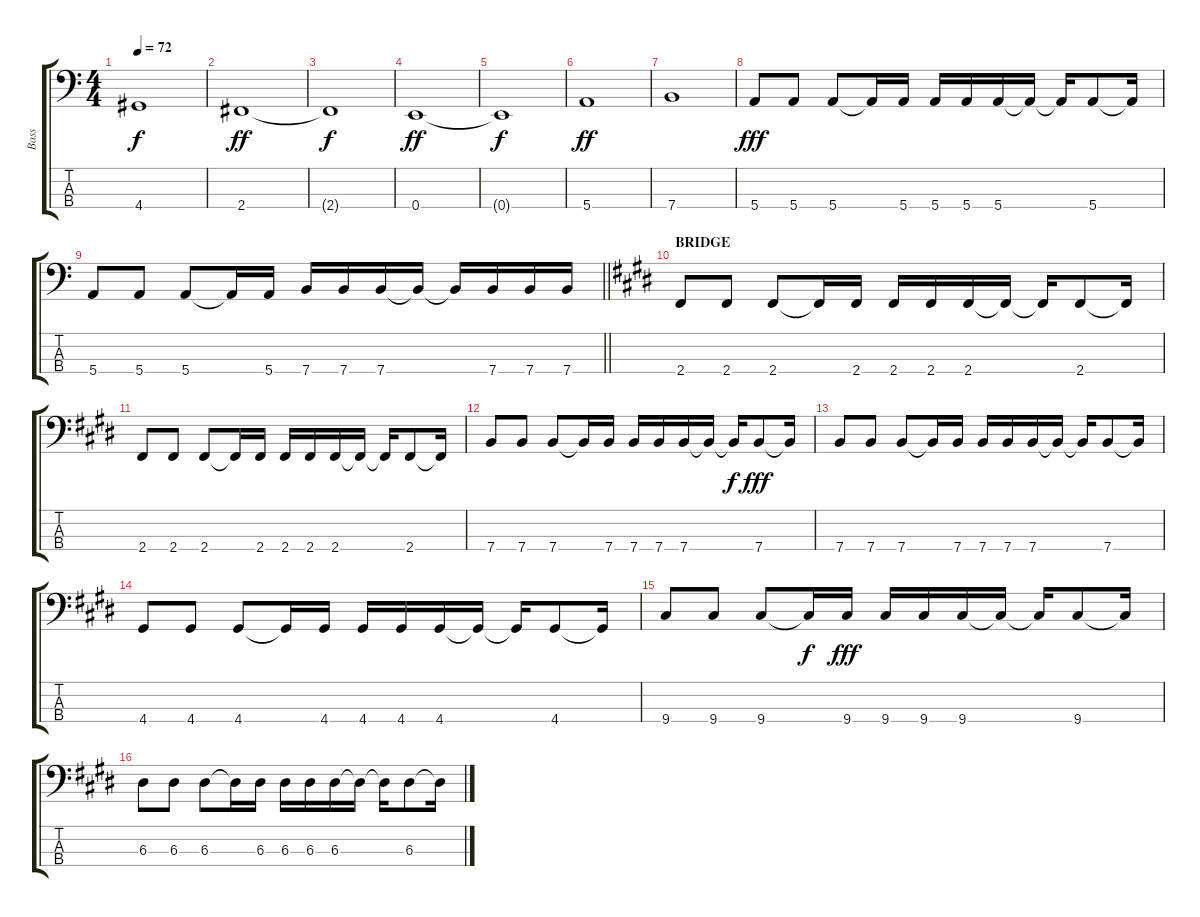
\track ("Bass" "Bass") {instrument electricbassfinger}
\staff {score tabs}
\tuning (G2 D2 A1 E1) {hide}
\ts (4 4)
\tempo 72
\clef f4
\ks c
4.4{t}.1{dy f} |
2.4.1{dy ff} |
2.4{t}.1{dy f} |
0.4.1{dy ff} |
0.4{t}.1{dy f} |
5.4.1{dy ff} |
7.4.1 |
5.4.8{dy fff} 5.4.8 5.4.8 5.4{t}.16 5.4.16 5.4.16 5.4.16 5.4.16 5.4{t}.16 5.4{t}.16 5.4.8 5.4{t}.16 |
\barLineRight lightlight
5.4.8 5.4.8 5.4.8 5.4{t}.16 5.4.16 7.4.16 7.4.16 7.4.16 7.4{t}.16 7.4{t}.16 7.4.16 7.4.16 7.4.16 |
\section ("" "BRIDGE")
\ks e
2.4.8 2.4.8 2.4.8 2.4{t}.16 2.4.16 2.4.16 2.4.16 2.4.16 2.4{t}.16 2.4{t}.16 2.4.8 2.4{t}.16 |
2.4.8 2.4.8 2.4.8 2.4{t}.16 2.4.16 2.4.16 2.4.16 2.4.16 2.4{t}.16 2.4{t}.16 2.4.8 2.4{t}.16 |
7.4.8 7.4.8 7.4.8 7.4{t}.16 7.4.16 7.4.16 7.4.16 7.4.16 7.4{t}.16 7.4{t}.16{dy f} 7.4.8{dy fff} 7.4{t}.16 |
7.4.8 7.4.8 7.4.8 7.4{t}.16 7.4.16 7.4.16 7.4.16 7.4.16 7.4{t}.16 7.4{t}.16 7.4.8 7.4{t}.16 |
4.4.8 4.4.8 4.4.8 4.4{t}.16 4.4.16 4.4.16 4.4.16 4.4.16 4.4{t}.16 4.4{t}.16 4.4.8 4.4{t}.16 |
9.4.8 9.4.8 9.4.8 9.4{t}.16{dy f} 9.4.16{dy fff} 9.4.16 9.4.16 9.4.16 9.4{t}.16 9.4{t}.16 9.4.8 9.4{t}.16 |
6.3.8 6.3.8 6.3.8 6.3{t}.16 6.3.16 6.3.16 6.3.16 6.3.16 6.3{t}.16 6.3{t}.16 6.3.8 6.3{t}.16
